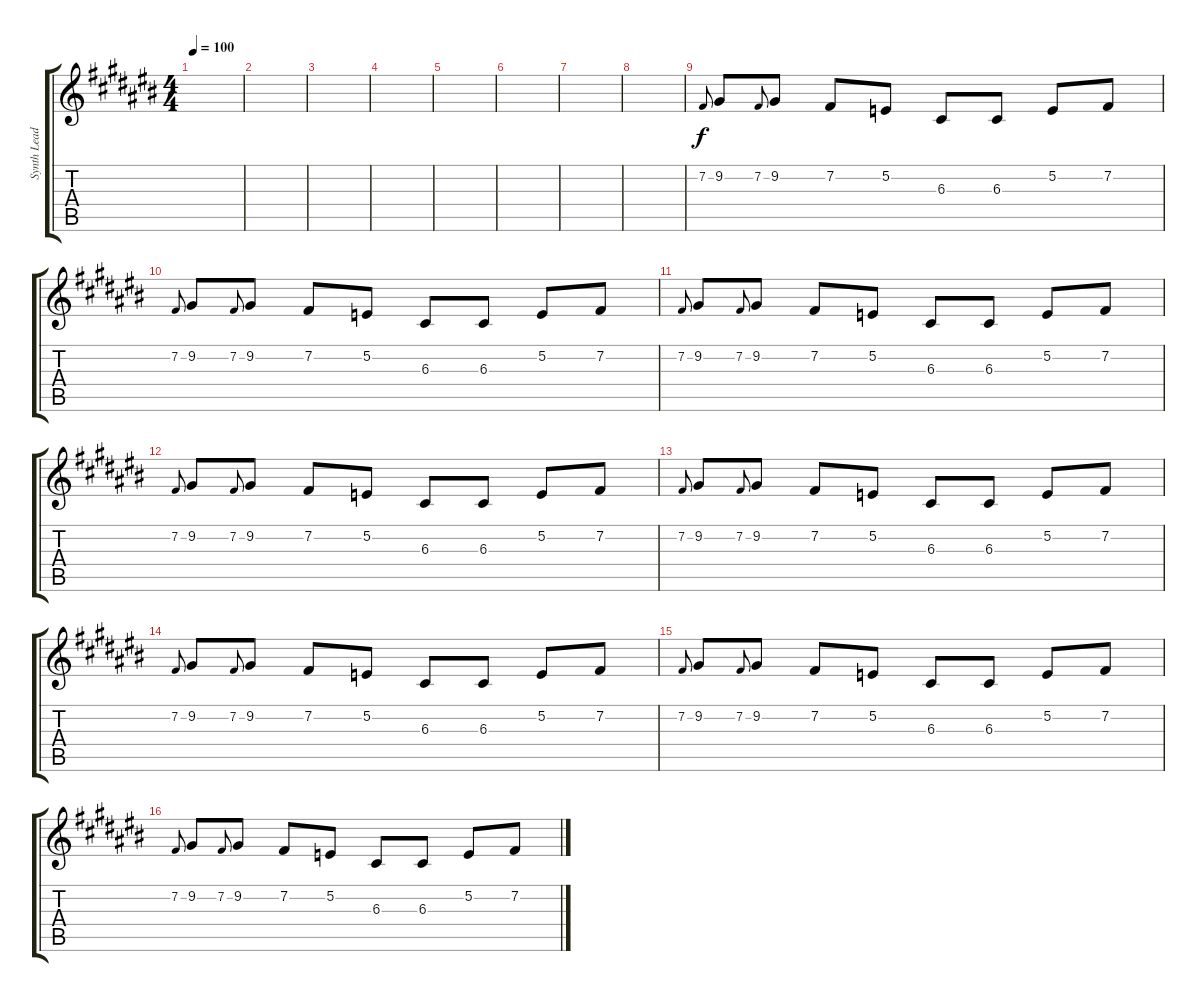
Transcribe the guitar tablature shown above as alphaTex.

\track ("Synth Lead" "Synth Lead") {instrument lead2sawtooth}
\staff {score tabs}
\tuning (E4 B3 G3 D3 A2 E2) {hide}
\ts (4 4)
\tempo 100
\clef g2
\ks c#
|
|
|
|
|
|
|
|
7.2.8{gr onbeat} 9.2.8 7.2.8{gr onbeat} 9.2.8 7.2.8 5.2.8 6.3.8 6.3.8 5.2.8 7.2.8 |
7.2.8{gr onbeat} 9.2.8 7.2.8{gr onbeat} 9.2.8 7.2.8 5.2.8 6.3.8 6.3.8 5.2.8 7.2.8 |
7.2.8{gr onbeat} 9.2.8 7.2.8{gr onbeat} 9.2.8 7.2.8 5.2.8 6.3.8 6.3.8 5.2.8 7.2.8 |
7.2.8{gr onbeat} 9.2.8 7.2.8{gr onbeat} 9.2.8 7.2.8 5.2.8 6.3.8 6.3.8 5.2.8 7.2.8 |
7.2.8{gr onbeat} 9.2.8 7.2.8{gr onbeat} 9.2.8 7.2.8 5.2.8 6.3.8 6.3.8 5.2.8 7.2.8 |
7.2.8{gr onbeat} 9.2.8 7.2.8{gr onbeat} 9.2.8 7.2.8 5.2.8 6.3.8 6.3.8 5.2.8 7.2.8 |
7.2.8{gr onbeat} 9.2.8 7.2.8{gr onbeat} 9.2.8 7.2.8 5.2.8 6.3.8 6.3.8 5.2.8 7.2.8 |
7.2.8{gr onbeat} 9.2.8 7.2.8{gr onbeat} 9.2.8 7.2.8 5.2.8 6.3.8 6.3.8 5.2.8 7.2.8
